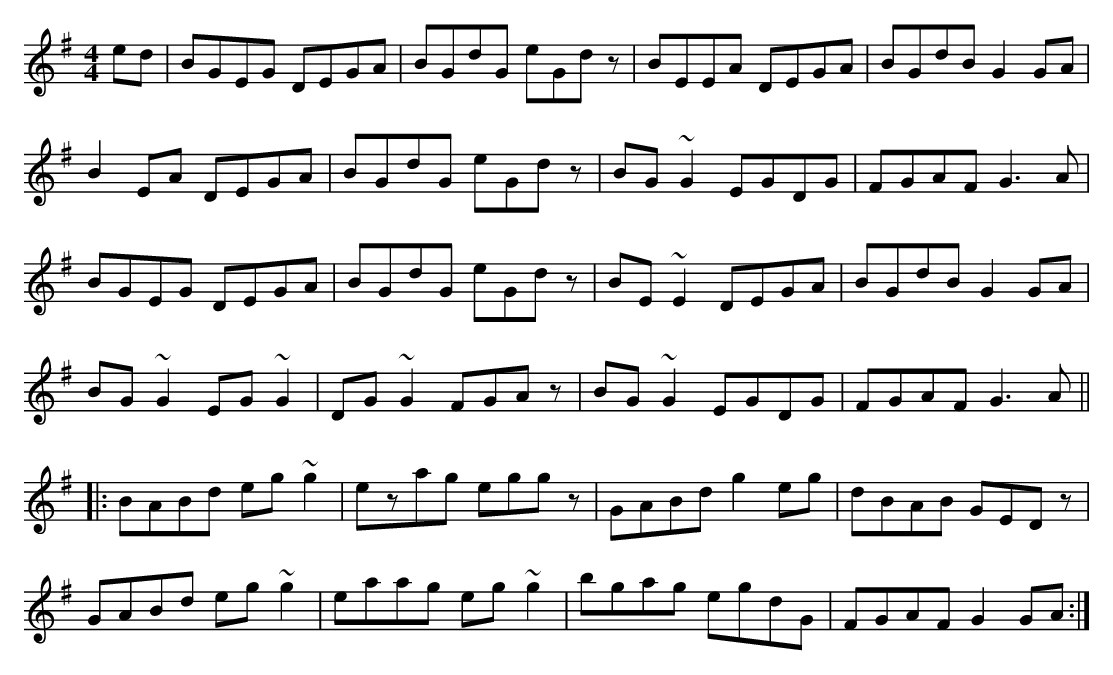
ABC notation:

X:1
M:4/4
K:G
ed|BGEG DEGA|BGdG eGdz|BEEA DEGA|BGdB G2GA|
B2EA DEGA|BGdG eGdz|BG~G2 EGDG|FGAF G3A|
BGEG DEGA|BGdG eGdz|BE~E2 DEGA|BGdB G2GA|
BG~G2 EG~G2|DG~G2 FGAz|BG~G2 EGDG|FGAF G3A||
|:BABd eg~g2|ezag eggz|GABd g2eg|dBAB GEDz|
GABd eg~g2|eaag eg~g2|bgag egdG|FGAF G2GA:|
